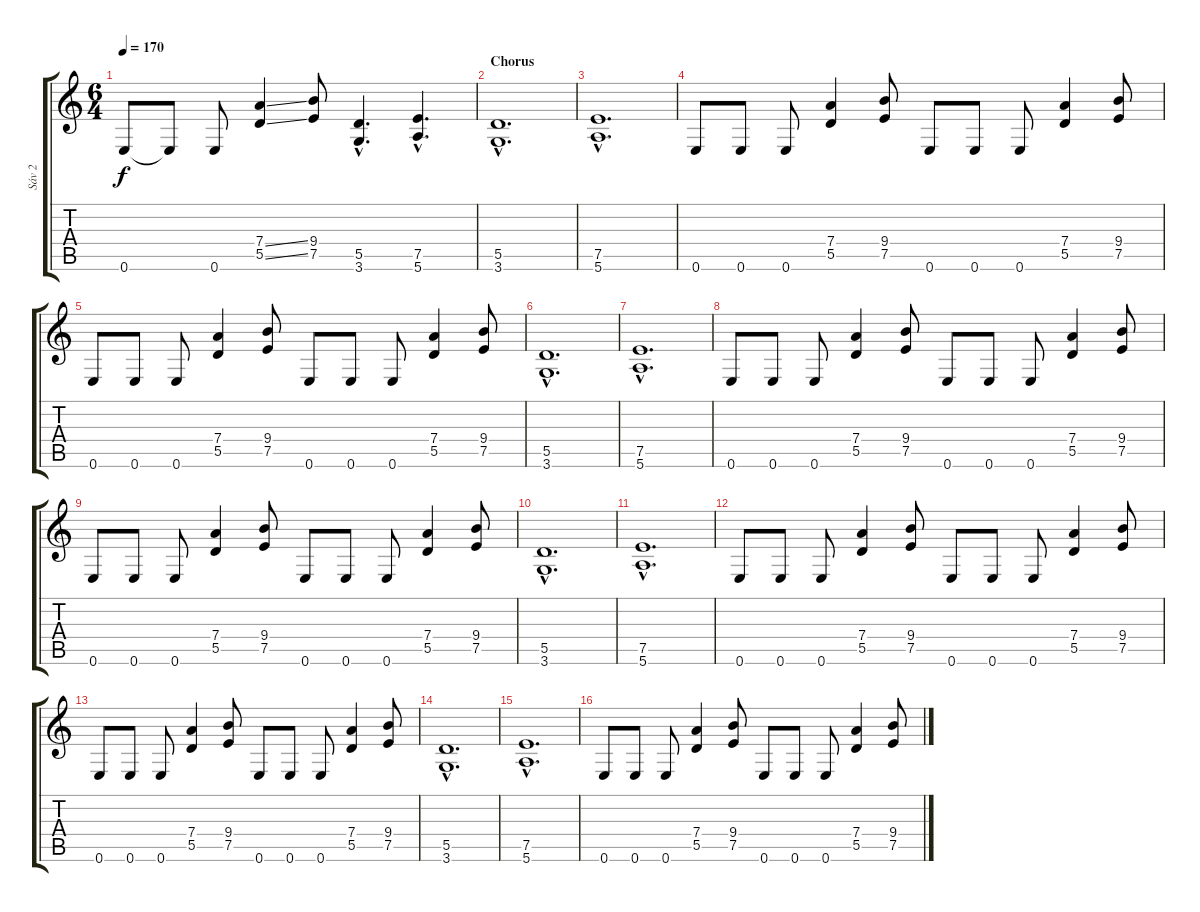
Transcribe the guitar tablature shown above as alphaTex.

\track ("Sáv 2" "Sáv 2") {instrument distortionguitar}
\staff {score tabs}
\tuning (E4 B3 G3 D3 A2 E2) {hide}
\ts (6 4)
\tempo 170
\clef g2
\ks c
0.6.8{dy f} 0.6{t}.8 0.6.8 (7.4{ss} 5.5{ss}).4 (9.4 7.5).8 (5.5{hac} 3.6{hac}).4{d} (7.5{hac} 5.6{hac}).4{d} |
\section ("" "Chorus")
(5.5{hac} 3.6{hac}).1{d} |
(7.5{hac} 5.6{hac}).1{d} |
0.6.8 0.6.8 0.6.8 (7.4 5.5).4 (9.4 7.5).8 0.6.8 0.6.8 0.6.8 (7.4 5.5).4 (9.4 7.5).8 |
0.6.8 0.6.8 0.6.8 (7.4 5.5).4 (9.4 7.5).8 0.6.8 0.6.8 0.6.8 (7.4 5.5).4 (9.4 7.5).8 |
(5.5{hac} 3.6{hac}).1{d} |
(7.5{hac} 5.6{hac}).1{d} |
0.6.8 0.6.8 0.6.8 (7.4 5.5).4 (9.4 7.5).8 0.6.8 0.6.8 0.6.8 (7.4 5.5).4 (9.4 7.5).8 |
0.6.8 0.6.8 0.6.8 (7.4 5.5).4 (9.4 7.5).8 0.6.8 0.6.8 0.6.8 (7.4 5.5).4 (9.4 7.5).8 |
(5.5{hac} 3.6{hac}).1{d} |
(7.5{hac} 5.6{hac}).1{d} |
0.6.8 0.6.8 0.6.8 (7.4 5.5).4 (9.4 7.5).8 0.6.8 0.6.8 0.6.8 (7.4 5.5).4 (9.4 7.5).8 |
0.6.8 0.6.8 0.6.8 (7.4 5.5).4 (9.4 7.5).8 0.6.8 0.6.8 0.6.8 (7.4 5.5).4 (9.4 7.5).8 |
(5.5{hac} 3.6{hac}).1{d} |
(7.5{hac} 5.6{hac}).1{d} |
0.6.8 0.6.8 0.6.8 (7.4 5.5).4 (9.4 7.5).8 0.6.8 0.6.8 0.6.8 (7.4 5.5).4 (9.4 7.5).8
